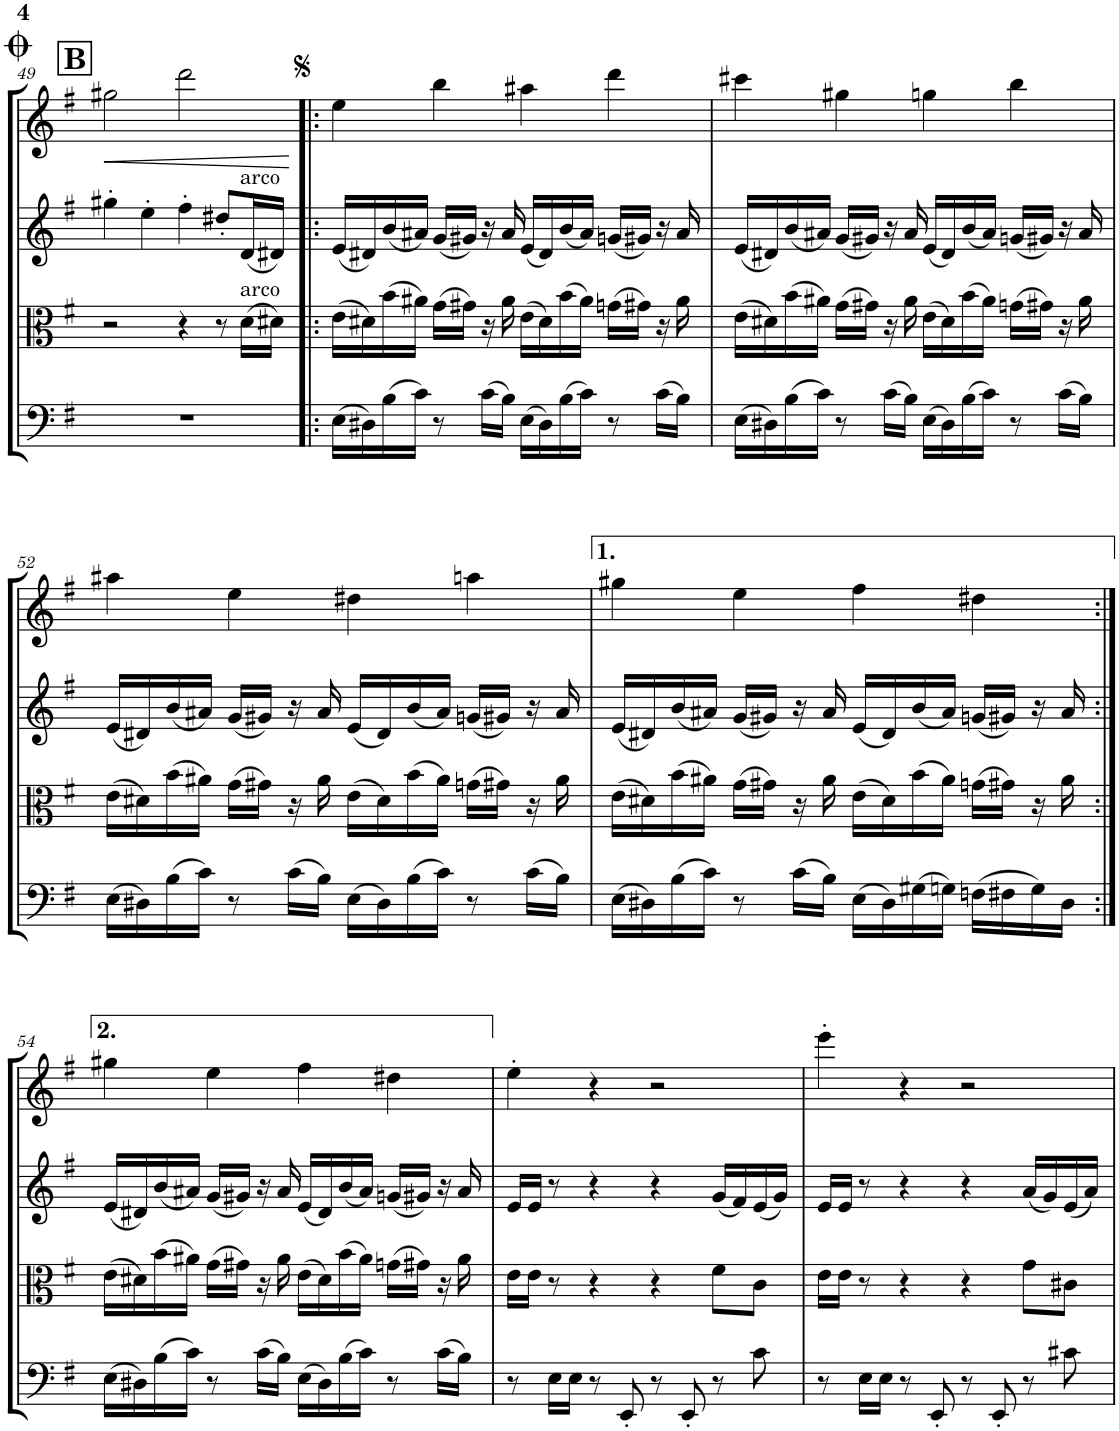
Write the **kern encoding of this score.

**kern	**kern	**kern	**kern	**dynam
*part4	*part3	*part2	*part1	*part1
*staff4	*staff3	*staff2	*staff1	*staff1
*I"チェロ	*I"ヴィオラ	*I"ヴァイオリン第2	*I"ヴァイオリン第1	*
!!LO:PB:g=z
*clefF4	*clefC3	*clefG2	*clefG2	*
*k[f#]	*k[f#]	*k[f#]	*k[f#]	*
*M4/4	*M4/4	*M4/4	*M4/4	*
!!LO:REH:place=s1:a:B:cj:fs=14:t=B
=49	=49	=49	=49	=49
!	!	!	!	!LO:HP:b
1r	2r	4gg#X'\	2gg#X\	<
.	.	4ee'\	.	.
.	4r	4ff#'\	2ddd\	.
.	8r	8dd#X'/L	.	.
!	!	!LO:TX:a:t=arco	!	!
!	!LO:TX:a:t=arco	!	!	!
.	(16d\LL	(16d/L	.	.
.	16d#X\JJ)	16d#X/JJ)	.	.
.	.	.	.	[
=50!|:	=50!|:	=50!|:	=50!|:	=50!|:
(16E\LL	(16e\LL	(16e/LL	4ee\	.
16D#X\)	16d#X\)	16d#X/)	.	.
(16B\	(16b\	(16b/	.	.
16c\JJ)	16a#X\JJ)	16a#X/JJ)	.	.
8r	(16g\LL	(16g/LL	4bb\	.
.	16g#X\JJ)	16g#X/JJ)	.	.
(16c\LL	16r	16r	.	.
16B\JJ)	16a#\	16a#/	.	.
(16E\LL	(16e\LL	(16e/LL	4aa#X\	.
16D#\)	16d#\)	16d#/)	.	.
(16B\	(16b\	(16b/	.	.
16c\JJ)	16a#\JJ)	16a#/JJ)	.	.
8r	(16gn\LL	(16gn/LL	4ddd\	.
.	16g#X\JJ)	16g#X/JJ)	.	.
(16c\LL	16r	16r	.	.
16B\JJ)	16a#\	16a#/	.	.
=51	=51	=51	=51	=51
(16E\LL	(16e\LL	(16e/LL	4ccc#X\	.
16D#X\)	16d#X\)	16d#X/)	.	.
(16B\	(16b\	(16b/	.	.
16c\JJ)	16a#X\JJ)	16a#X/JJ)	.	.
8r	(16g\LL	(16g/LL	4gg#X\	.
.	16g#X\JJ)	16g#X/JJ)	.	.
(16c\LL	16r	16r	.	.
16B\JJ)	16a#\	16a#/	.	.
(16E\LL	(16e\LL	(16e/LL	4ggn\	.
16D#\)	16d#\)	16d#/)	.	.
(16B\	(16b\	(16b/	.	.
16c\JJ)	16a#\JJ)	16a#/JJ)	.	.
8r	(16gn\LL	(16gn/LL	4bb\	.
.	16g#X\JJ)	16g#X/JJ)	.	.
(16c\LL	16r	16r	.	.
16B\JJ)	16a#\	16a#/	.	.
!!LO:LB:g=z
=52	=52	=52	=52	=52
(16E\LL	(16e\LL	(16e/LL	4aa#X\	.
16D#X\)	16d#X\)	16d#X/)	.	.
(16B\	(16b\	(16b/	.	.
16c\JJ)	16a#X\JJ)	16a#X/JJ)	.	.
8r	(16g\LL	(16g/LL	4ee\	.
.	16g#X\JJ)	16g#X/JJ)	.	.
(16c\LL	16r	16r	.	.
16B\JJ)	16a#\	16a#/	.	.
(16E\LL	(16e\LL	(16e/LL	4dd#X\	.
16D#\)	16d#\)	16d#/)	.	.
(16B\	(16b\	(16b/	.	.
16c\JJ)	16a#\JJ)	16a#/JJ)	.	.
8r	(16gn\LL	(16gn/LL	4aan\	.
.	16g#X\JJ)	16g#X/JJ)	.	.
(16c\LL	16r	16r	.	.
16B\JJ)	16a#\	16a#/	.	.
=53	=53	=53	=53	=53
(16E\LL	(16e\LL	(16e/LL	4gg#X\	.
16D#X\)	16d#X\)	16d#X/)	.	.
(16B\	(16b\	(16b/	.	.
16c\JJ)	16a#X\JJ)	16a#X/JJ)	.	.
8r	(16g\LL	(16g/LL	4ee\	.
.	16g#X\JJ)	16g#X/JJ)	.	.
(16c\LL	16r	16r	.	.
16B\JJ)	16a#\	16a#/	.	.
(16E\LL	(16e\LL	(16e/LL	4ff#\	.
16D#\)	16d#\)	16d#/)	.	.
(16G#X\	(16b\	(16b/	.	.
16Gn\JJ)	16a#\JJ)	16a#/JJ)	.	.
(16Fn\LL	(16gn\LL	(16gn/LL	4dd#X\	.
16F#X\	16g#X\JJ)	16g#X/JJ)	.	.
16G\)	16r	16r	.	.
16D#\JJ	16a#\	16a#/	.	.
!!LO:LB:g=z
=54:|!	=54:|!	=54:|!	=54:|!	=54:|!
(16E\LL	(16e\LL	(16e/LL	4gg#X\	.
16D#X\)	16d#X\)	16d#X/)	.	.
(16B\	(16b\	(16b/	.	.
16c\JJ)	16a#X\JJ)	16a#X/JJ)	.	.
8r	(16g\LL	(16g/LL	4ee\	.
.	16g#X\JJ)	16g#X/JJ)	.	.
(16c\LL	16r	16r	.	.
16B\JJ)	16a#\	16a#/	.	.
(16E\LL	(16e\LL	(16e/LL	4ff#\	.
16D#\)	16d#\)	16d#/)	.	.
(16B\	(16b\	(16b/	.	.
16c\JJ)	16a#\JJ)	16a#/JJ)	.	.
8r	(16gn\LL	(16gn/LL	4dd#X\	.
.	16g#X\JJ)	16g#X/JJ)	.	.
(16c\LL	16r	16r	.	.
16B\JJ)	16a#\	16a#/	.	.
=55	=55	=55	=55	=55
8r	16e\LL	16e/LL	4ee'\	.
.	16e\JJ	16e/JJ	.	.
16E\LL	8r	8r	.	.
16E\JJ	.	.	.	.
8r	4r	4r	4r	.
8EE'/	.	.	.	.
8r	4r	4r	2r	.
8EE'/	.	.	.	.
8r	8f#\L	(16g/LL	.	.
.	.	16f#/)	.	.
8c\	8c\J	(16e/	.	.
.	.	16g/JJ)	.	.
=56	=56	=56	=56	=56
8r	16e\LL	16e/LL	4eee'\	.
.	16e\JJ	16e/JJ	.	.
16E\LL	8r	8r	.	.
16E\JJ	.	.	.	.
8r	4r	4r	4r	.
8EE'/	.	.	.	.
8r	4r	4r	2r	.
8EE'/	.	.	.	.
8r	8g\L	(16a/LL	.	.
.	.	16g/)	.	.
8c#X\	8c#X\J	(16e/	.	.
.	.	16a/JJ)	.	.
=	=	=	=	=
*-	*-	*-	*-	*-
